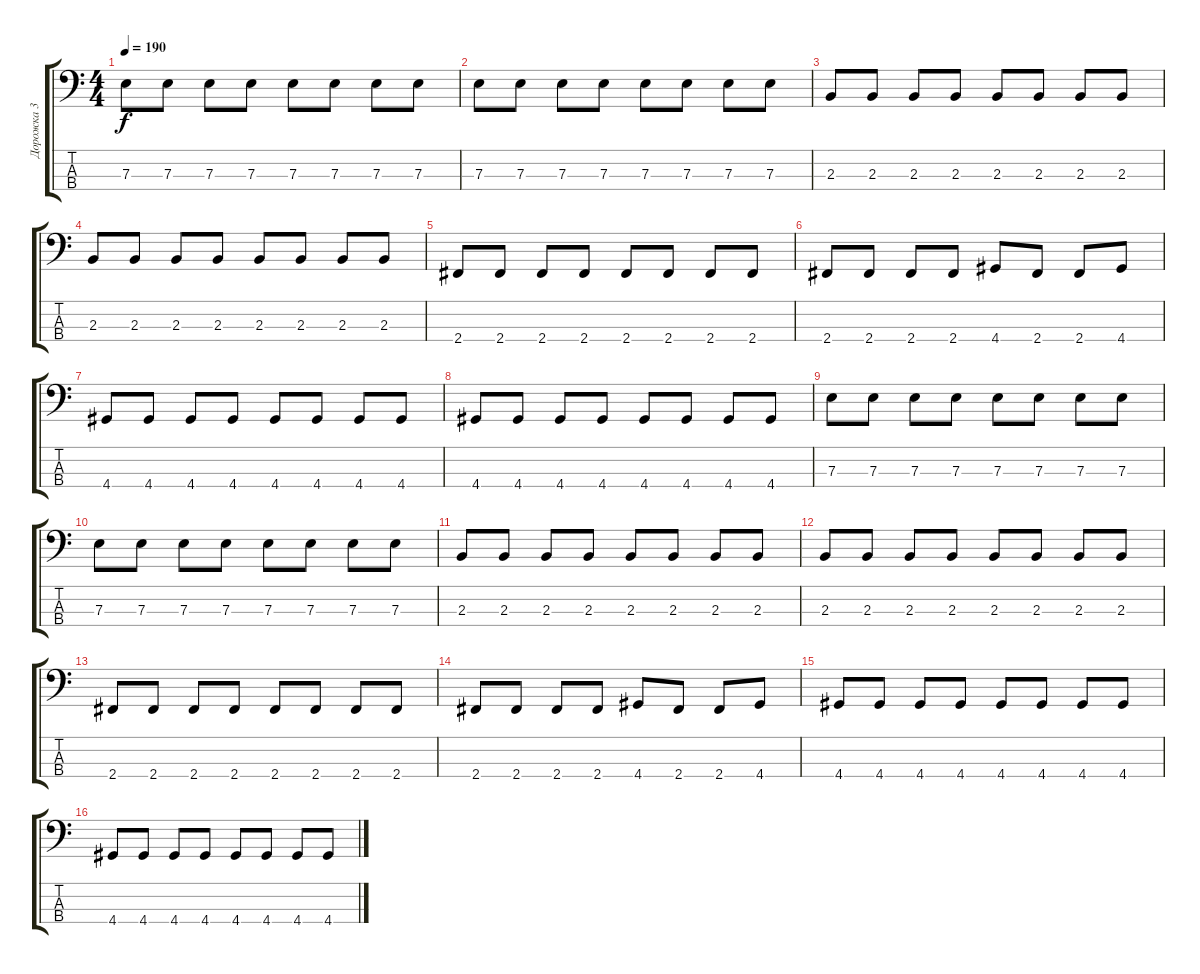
\track ("Дорожка 3" "Дорожка 3") {instrument electricbasspick}
\staff {score tabs}
\tuning (G2 D2 A1 E1) {hide}
\ts (4 4)
\tempo 190
\clef f4
\ks c
7.3.8{dy f} 7.3.8 7.3.8 7.3.8 7.3.8 7.3.8 7.3.8 7.3.8 |
7.3.8 7.3.8 7.3.8 7.3.8 7.3.8 7.3.8 7.3.8 7.3.8 |
2.3.8 2.3.8 2.3.8 2.3.8 2.3.8 2.3.8 2.3.8 2.3.8 |
2.3.8 2.3.8 2.3.8 2.3.8 2.3.8 2.3.8 2.3.8 2.3.8 |
2.4.8 2.4.8 2.4.8 2.4.8 2.4.8 2.4.8 2.4.8 2.4.8 |
2.4.8 2.4.8 2.4.8 2.4.8 4.4.8 2.4.8 2.4.8 4.4.8 |
4.4.8 4.4.8 4.4.8 4.4.8 4.4.8 4.4.8 4.4.8 4.4.8 |
4.4.8 4.4.8 4.4.8 4.4.8 4.4.8 4.4.8 4.4.8 4.4.8 |
7.3.8 7.3.8 7.3.8 7.3.8 7.3.8 7.3.8 7.3.8 7.3.8 |
7.3.8 7.3.8 7.3.8 7.3.8 7.3.8 7.3.8 7.3.8 7.3.8 |
2.3.8 2.3.8 2.3.8 2.3.8 2.3.8 2.3.8 2.3.8 2.3.8 |
2.3.8 2.3.8 2.3.8 2.3.8 2.3.8 2.3.8 2.3.8 2.3.8 |
2.4.8 2.4.8 2.4.8 2.4.8 2.4.8 2.4.8 2.4.8 2.4.8 |
2.4.8 2.4.8 2.4.8 2.4.8 4.4.8 2.4.8 2.4.8 4.4.8 |
4.4.8 4.4.8 4.4.8 4.4.8 4.4.8 4.4.8 4.4.8 4.4.8 |
4.4.8 4.4.8 4.4.8 4.4.8 4.4.8 4.4.8 4.4.8 4.4.8
